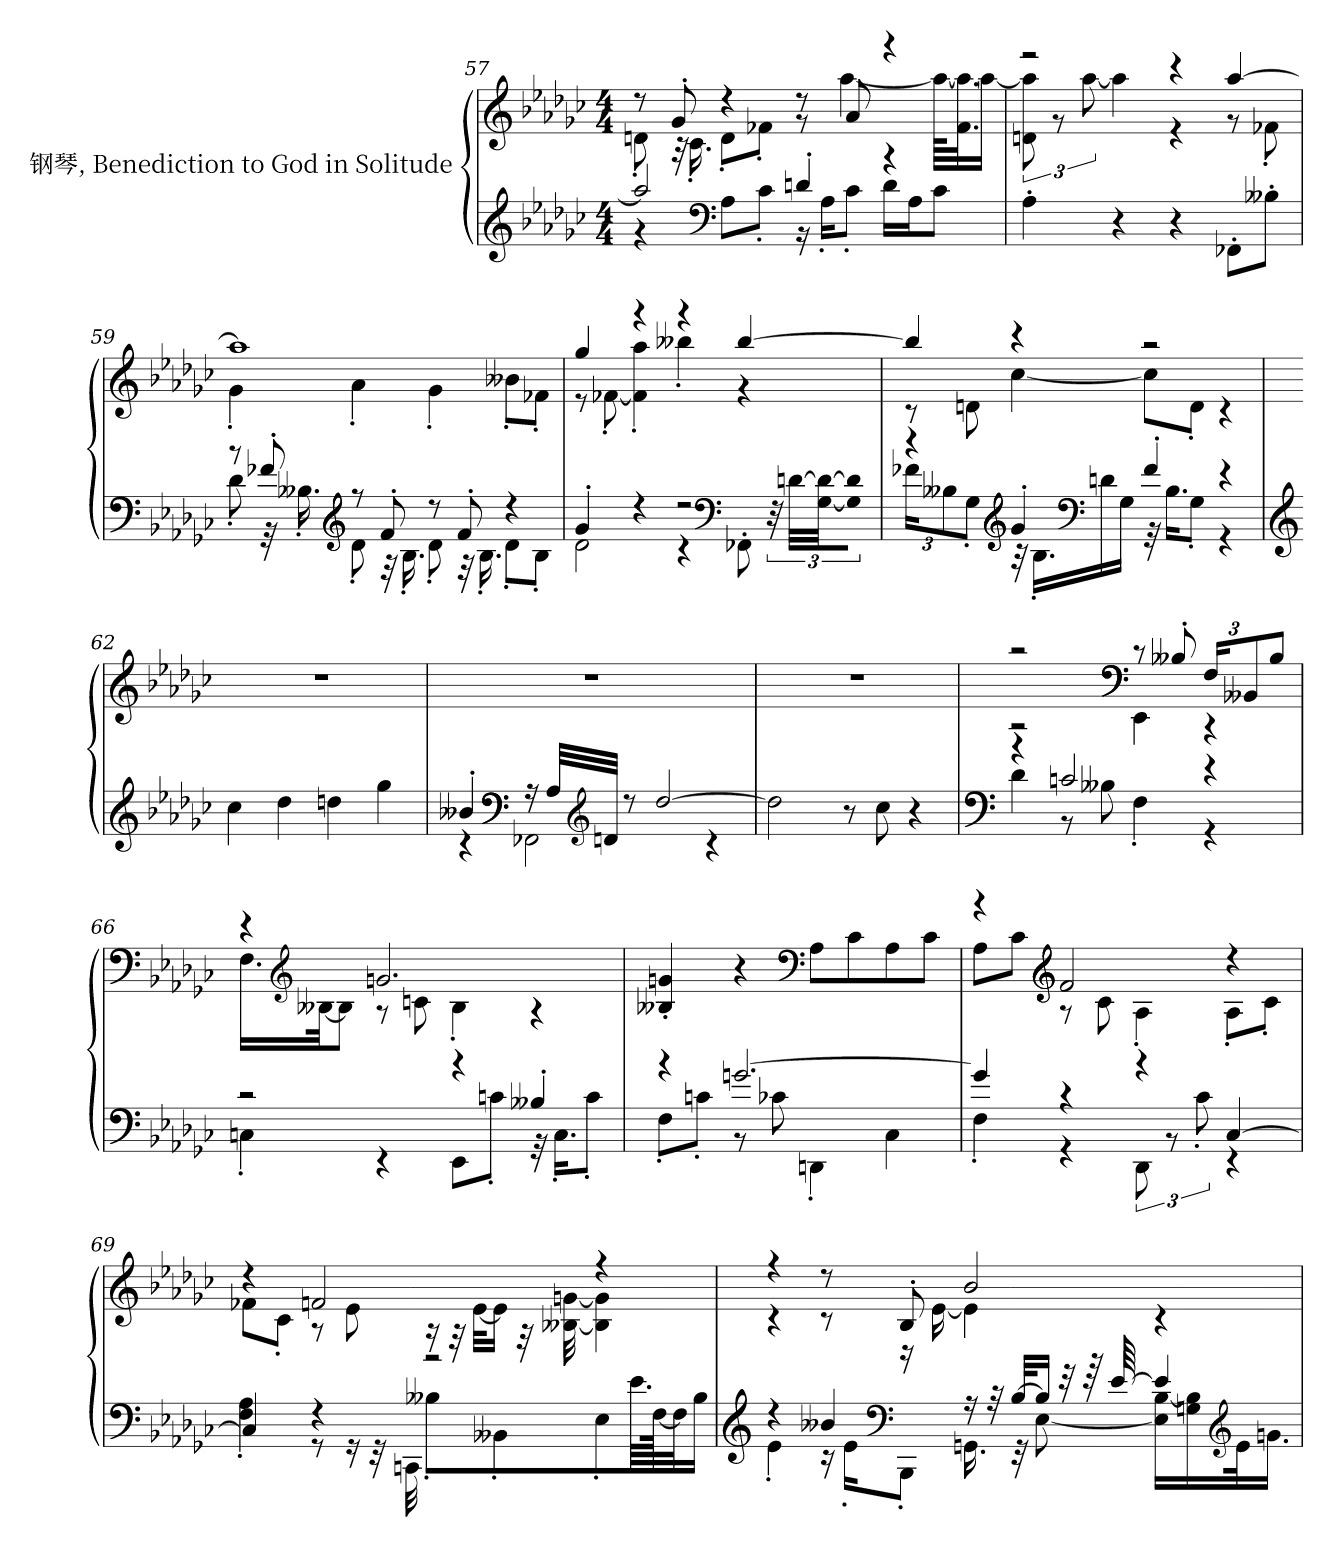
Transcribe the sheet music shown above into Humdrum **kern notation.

**kern	**kern
*part1	*part1
*staff2	*staff1
*I"钢琴, Benediction to God in Solitude	*
!!LO:LB:g=z
*clefG2	*clefG2
*k[b-e-a-d-g-c-]	*k[b-e-a-d-g-c-]
*M4/4	*M4/4
=57	=57
*^	*^
2aa-/]	4r	8r	8dn'\
.	.	8g-'/	32r
.	.	.	16.c-'\
*clefF4	*	*	*
.	8A-\L	4r	8d'\L
.	8c-'\J	.	8f-X'\J
4dn'/	16r	8r	8r
.	16A-'\KL	.	.
.	8c-'\J	8a-/	[4aa-\
4r	16d\LL	4r	.
.	16A-\J	.	.
.	8c-\J	.	64aa-\KLLL_
.	.	.	32.f-\ 32.aa-\_J
.	.	.	16aa-\JJ_
*v	*v	*	*
=58	=58	=58
4A-'\	2r	12dn\ 12aa-\]
.	.	12r
.	.	[12aa-\
4r	.	4aa-\]
4r	4r	4r
8FF-X'\L	[4aa-/	8r
8B--X'\J	.	8f-X'\
!!LO:PB:g=z	!!
=59	=59	=59
*^	*	*
8r	8d-'\	1aa-]	4g-'\
8f-X'/	32r	.	.
.	16.B--X'\	.	.
*clefG2	*	*	*
8r	8d-'\	.	4a-'\
8f-'/	32r	.	.
.	16.B--'\	.	.
8r	8d-'\	.	4g-'\
8f-'/	32r	.	.
.	16.B--'\	.	.
4r	8d-'\L	.	8b--X'\L
.	8B--'\J	.	8f-X'\J
=60	=60	=60	=60
4g-'/	2d-\	4gg-/	8r
.	.	.	[8f-X'\
4r	.	4r	4f-\]' 4aa-\'
2r	4r	4r	4bb--X'\
*clefF4	*	*	*
.	8FF-X'\	[4bb--/	4r
.	48r	.	.
.	[48dn\LLL	.	.
.	[48G-\ 48d\_J	.	.
.	16G-\] 16d\]JJ	.	.
!!LO:LB:g=z	!!
=61	=61	=61	=61
*	*Xbrackettup	*	*
4r	24f-X\KL	4bb--/]	8r
.	12B--X\	.	.
.	8G-'\J	.	8dn\
*clefG2	*	*	*
4g-'/	32r	4r	[4cc-\
.	16.B--'\LL	.	.
*clefF4	*	*	*
.	16dn\	.	.
.	16G-\JJ	.	.
4f-'/	32r	2r	8cc-\L]
.	16.B--\KL	.	.
.	8G-'\J	.	8d'\J
4r	4r	.	4r
*v	*v	*	*
*	*v	*v
=62	=62
*clefG2	*
4cc-\	1r
4dd-\	.
4ddn\	.
4gg-\	.
=63	=63
*^	*
4b--X'/	4r	1r
*clefF4	*	*
16r	2FF-X\	.
32A-/LLL	.	.
*clefG2	*	*
32dn/JJJ	.	.
8r	.	.
[2dd-/	.	.
.	4r	.
*v	*v	*
=64	=64
2dd-\]	1r
8r	.
8cc-\	.
4r	.
!!LO:LB:g=z
=65	=65
*clefF4	*
*^	*^
4r	4d-\	2r	2r
2cn/	8r	.	.
.	8B--X\	.	.
*	*	*clefF4	*
.	4F'\	8r	4EE-\
.	.	8B--X'/	.
*	*	*Xbrackettup	*
4r	4r	24F/KL	4r
.	.	12BB--X/	.
.	.	8B--/J	.
=66	=66	=66	=66
2r	4Cn'\	4r	16.F\LL
*	*	*clefG2	*
.	.	.	[32B--X\JK
.	.	.	8B--\J]
.	4r	2.gn/	8r
.	.	.	8cn\
4r	8EE-\L	.	4B--'\
.	8cn'\J	.	.
4B--X'/	32r	.	4r
.	16.C'\KL	.	.
.	8c'\J	.	.
*	*	*v	*v
!!LO:LB:g=z
=67	=67	=67
4r	8F'\L	4B--X/' 4gn/'
.	8cn'\J	.
[2.gn/	8r	4r
.	8c-X\	.
*	*	*clefF4
.	4DDn'\	8A-\L
.	.	8c-\
.	4C-\	8A-\
.	.	8c-\J
=68	=68	=68
*	*	*^
4g/]	4F'\	4r	8A-\L
.	.	.	8c-\J
*	*	*clefG2	*
4r	4r	2f/	8r
.	.	.	8c-\
*	*brackettup	*	*
4r	12DD-\	.	4A-'\
.	12r	.	.
.	12c-'\	.	.
[4C-/	4r	4r	8A-'\L
.	.	.	8c-'\J
!!LO:LB:g=z	!!
=69	=69	=69	=69
4C-/]	4F\' 4A-\'	4r	8f-X\L
.	.	.	8c-'\J
4r	8r	2fn/	8r
.	16r	.	8e-\
.	32r	.	.
.	32CCn\	.	.
2r	8B--X'\L	.	16r
.	.	.	32r
.	.	.	[32e-\KLL
.	8BB--X'\	.	16e-\JJ]
.	.	.	32r
.	.	.	[32B--X\ [32gn\
.	8E-'\	4r	4B--\] 4g\]
.	64.e-\LLL	.	.
.	[128F\JK	.	.
.	32F\J]	.	.
.	16B--\JJ	.	.
!!LO:LB:g=z	!!
=70	=70	=70	=70
*clefG2	*	*	*
4r	4e-'\	4r	4r
4b--X/	16r	8r	8r
.	16e-'\KL	.	.
*clefF4	*	*	*
.	8BBB-'\J	8B-'/	16r
.	.	.	[16e-\
16r	16.GGn\	2b-/	4e-\]
32r	.	.	.
[32B-/KLL	32r	.	.
16B-/JJ]	[8E-\	.	.
32r	.	.	.
64r	.	.	.
[64e-/	.	.	.
4e-/]	16E-\] [16B-\LL	.	4r
.	16Gn\ 16B-\]	.	.
*clefG2	*	*	*
.	32e-\K	.	.
.	16.gn\JJ	.	.
*v	*v	*	*
*	*v	*v
=	=
*-	*-
